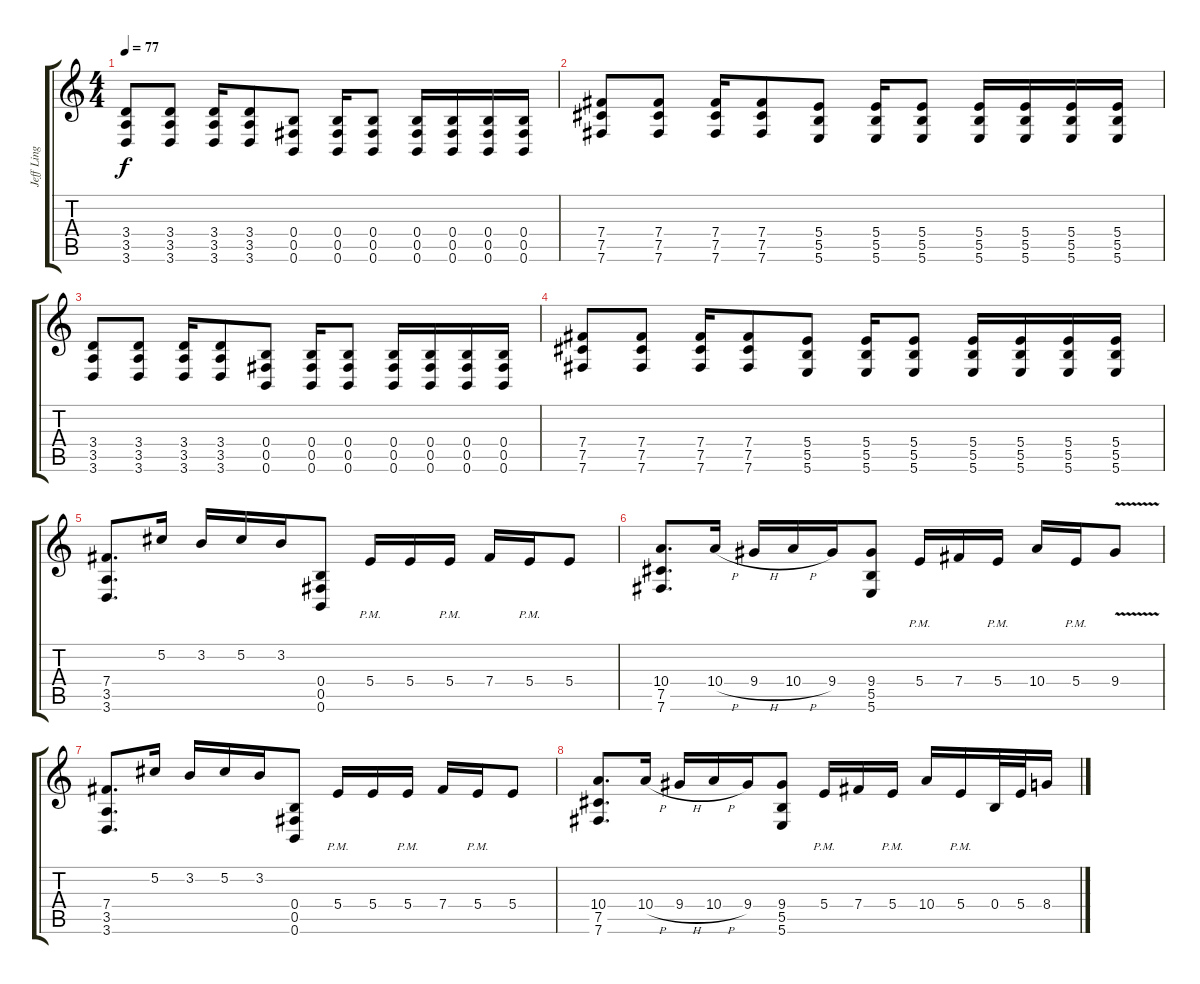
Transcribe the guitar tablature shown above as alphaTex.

\track ("Jeff Ling" "Jeff Ling") {instrument distortionguitar}
\staff {score tabs}
\tuning (Db4 Ab3 E3 B2 Gb2 B1) {hide}
\ts (4 4)
\tempo 77
\clef g2
\ks c
(3.4 3.5 3.6).8{dy f} (3.4 3.5 3.6).8 (3.4 3.5 3.6).16 (3.4 3.5 3.6).8 (0.4 0.5 0.6).8 (0.4 0.5 0.6).16 (0.4 0.5 0.6).8 (0.4 0.5 0.6).16 (0.4 0.5 0.6).16 (0.4 0.5 0.6).16 (0.4 0.5 0.6).16 |
(7.4 7.5 7.6).8 (7.4 7.5 7.6).8 (7.4 7.5 7.6).16 (7.4 7.5 7.6).8 (5.4 5.5 5.6).8 (5.4 5.5 5.6).16 (5.4 5.5 5.6).8 (5.4 5.5 5.6).16 (5.4 5.5 5.6).16 (5.4 5.5 5.6).16 (5.4 5.5 5.6).16 |
(3.4 3.5 3.6).8 (3.4 3.5 3.6).8 (3.4 3.5 3.6).16 (3.4 3.5 3.6).8 (0.4 0.5 0.6).8 (0.4 0.5 0.6).16 (0.4 0.5 0.6).8 (0.4 0.5 0.6).16 (0.4 0.5 0.6).16 (0.4 0.5 0.6).16 (0.4 0.5 0.6).16 |
(7.4 7.5 7.6).8 (7.4 7.5 7.6).8 (7.4 7.5 7.6).16 (7.4 7.5 7.6).8 (5.4 5.5 5.6).8 (5.4 5.5 5.6).16 (5.4 5.5 5.6).8 (5.4 5.5 5.6).16 (5.4 5.5 5.6).16 (5.4 5.5 5.6).16 (5.4 5.5 5.6).16 |
(7.4 3.5 3.6).8{d} 5.2.16 3.2.16 5.2.16 3.2.16 (0.4 0.5 0.6).8 5.4{pm}.16 5.4.16 5.4{pm}.16 7.4.16 5.4{pm}.16 5.4.8 |
(10.4 7.5 7.6).8{d} 10.4{h}.16 9.4{h}.16 10.4{h}.16 9.4.16 (9.4 5.5 5.6).8 5.4{pm}.16 7.4.16 5.4{pm}.16 10.4.16 5.4{pm}.16 9.4{v}.8 |
(7.4 3.5 3.6).8{d} 5.2.16 3.2.16 5.2.16 3.2.16 (0.4 0.5 0.6).8 5.4{pm}.16 5.4.16 5.4{pm}.16 7.4.16 5.4{pm}.16 5.4.8 |
(10.4 7.5 7.6).8{d} 10.4{h}.16 9.4{h}.16 10.4{h}.16 9.4.16 (9.4 5.5 5.6).8 5.4{pm}.16 7.4.16 5.4{pm}.16 10.4.16 5.4{pm}.16 0.4.32 5.4.32 8.4.16
